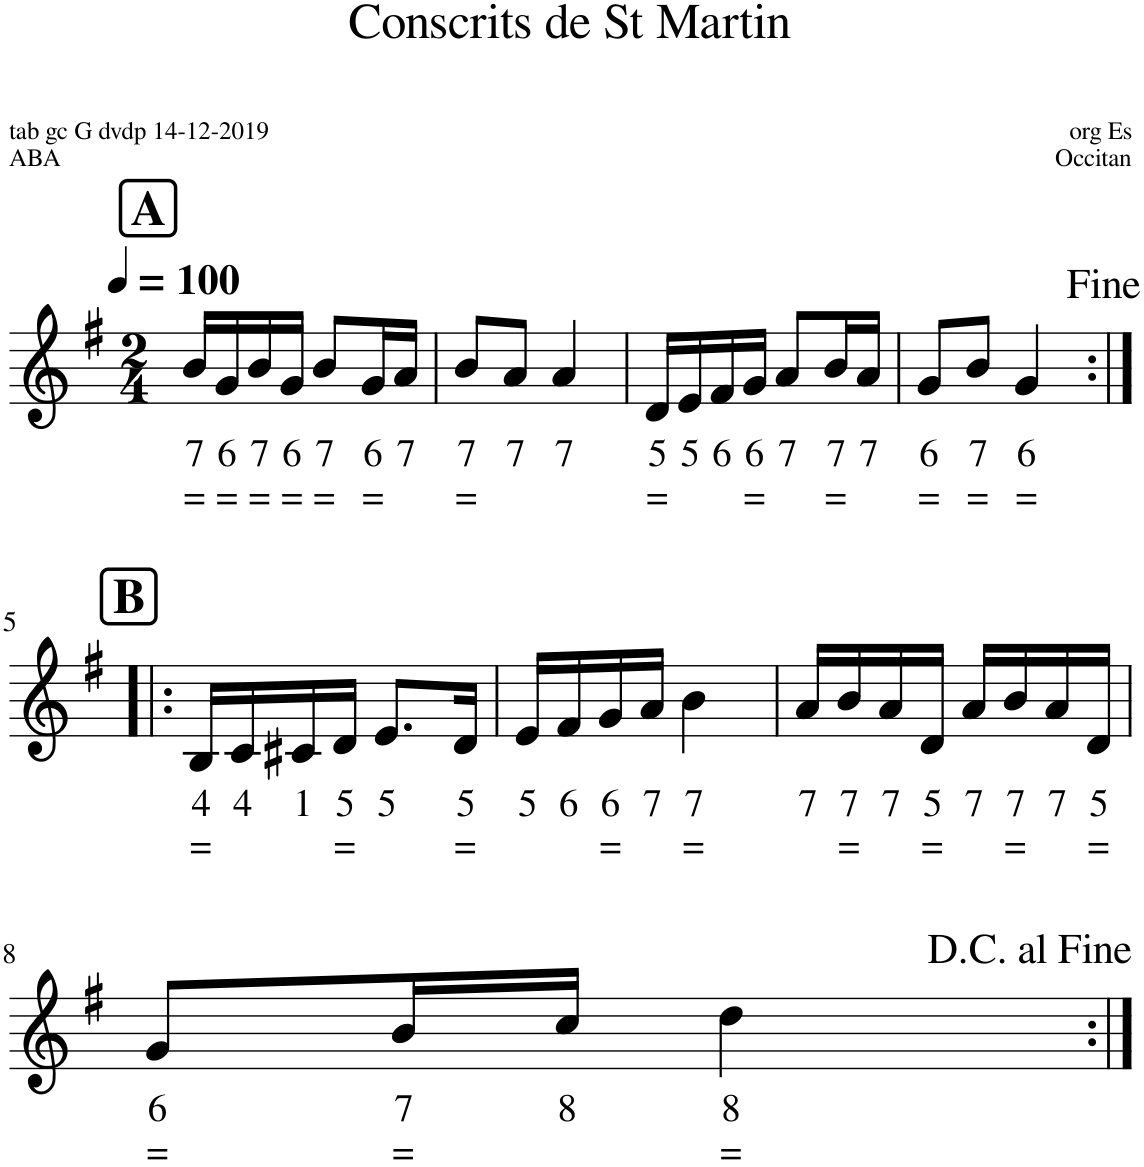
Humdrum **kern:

**kern	**text	**text
*part1	*part1	*part1
*staff1	*staff1	*staff1
*I"Piccolo, Conscrits de Saint-Martin-V�subie	*	*
*clefG2	*	*
*Trd-7c-12	*	*
*k[f#]	*	*
*M2/4	*	*
*MM100	*	*
!!LO:REH:place=s1:a:B:cj:fs=14:t=A
=1	=1	=1
!	!LO:LY:b	!LO:LY:b
16b/LL	7	=
!	!LO:LY:b	!LO:LY:b
16g/	6	=
!	!LO:LY:b	!LO:LY:b
16b/	7	=
!	!LO:LY:b	!LO:LY:b
16g/JJ	6	=
!	!LO:LY:b	!LO:LY:b
8b/L	7	=
!	!LO:LY:b	!LO:LY:b
16g/L	6	=
!	!LO:LY:b	!
16a/JJ	7	.
=2	=2	=2
!	!LO:LY:b	!LO:LY:b
8b/L	7	=
!	!LO:LY:b	!
8a/J	7	.
!	!LO:LY:b	!
4a/	7	.
=3	=3	=3
!	!LO:LY:b	!LO:LY:b
16d/LL	5	=
!	!LO:LY:b	!
16e/	5	.
!	!LO:LY:b	!
16f#/	6	.
!	!LO:LY:b	!LO:LY:b
16g/JJ	6	=
!	!LO:LY:b	!
8a/L	7	.
!	!LO:LY:b	!LO:LY:b
16b/L	7	=
!	!LO:LY:b	!
16a/JJ	7	.
=4	=4	=4
!	!LO:LY:b	!LO:LY:b
8g/L	6	=
!	!LO:LY:b	!LO:LY:b
8b/J	7	=
!	!LO:LY:b	!LO:LY:b
4g/	6	=
!!LO:LB:g=z
!!LO:REH:place=s1:a:B:cj:fs=14:t=B
=5:|!|:	=5:|!|:	=5:|!|:
!	!LO:LY:b	!LO:LY:b
16B/LL	4	=
!	!LO:LY:b	!
16c/	4	.
!	!LO:LY:b	!
16c#X/	1	.
!	!LO:LY:b	!LO:LY:b
16d/JJ	5	=
!	!LO:LY:b	!
8.e/L	5	.
!	!LO:LY:b	!LO:LY:b
16d/Jk	5	=
=6	=6	=6
!	!LO:LY:b	!
16e/LL	5	.
!	!LO:LY:b	!
16f#/	6	.
!	!LO:LY:b	!LO:LY:b
16g/	6	=
!	!LO:LY:b	!
16a/JJ	7	.
!	!LO:LY:b	!LO:LY:b
4b\	7	=
=7	=7	=7
!	!LO:LY:b	!
16a/LL	7	.
!	!LO:LY:b	!LO:LY:b
16b/	7	=
!	!LO:LY:b	!
16a/	7	.
!	!LO:LY:b	!LO:LY:b
16d/JJ	5	=
!	!LO:LY:b	!
16a/LL	7	.
!	!LO:LY:b	!LO:LY:b
16b/	7	=
!	!LO:LY:b	!
16a/	7	.
!	!LO:LY:b	!LO:LY:b
16d/JJ	5	=
!!LO:LB:g=z
=8	=8	=8
!	!LO:LY:b	!LO:LY:b
8g/L	6	=
!	!LO:LY:b	!LO:LY:b
16b/L	7	=
!	!LO:LY:b	!
16cc/JJ	8	.
!	!LO:LY:b	!LO:LY:b
4dd\	8	=
=:|!	=:|!	=:|!
*-	*-	*-
